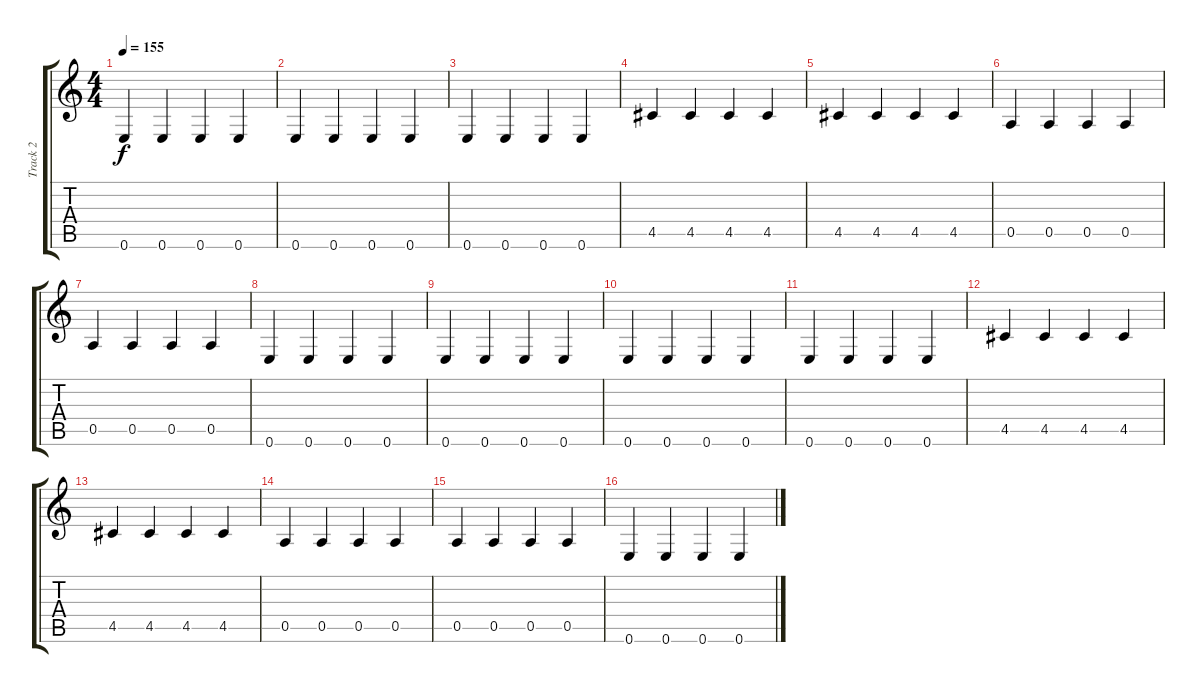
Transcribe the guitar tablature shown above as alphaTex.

\track ("Track 2" "Track 2") {instrument electricbassfinger}
\staff {score tabs}
\tuning (E4 B3 G3 D3 A2 E2) {hide}
\ts (4 4)
\tempo 155
\clef g2
\ks c
0.6.4{dy f} 0.6.4 0.6.4 0.6.4 |
0.6.4 0.6.4 0.6.4 0.6.4 |
0.6.4 0.6.4 0.6.4 0.6.4 |
4.5.4 4.5.4 4.5.4 4.5.4 |
4.5.4 4.5.4 4.5.4 4.5.4 |
0.5.4 0.5.4 0.5.4 0.5.4 |
0.5.4 0.5.4 0.5.4 0.5.4 |
0.6.4 0.6.4 0.6.4 0.6.4 |
0.6.4 0.6.4 0.6.4 0.6.4 |
0.6.4 0.6.4 0.6.4 0.6.4 |
0.6.4 0.6.4 0.6.4 0.6.4 |
4.5.4 4.5.4 4.5.4 4.5.4 |
4.5.4 4.5.4 4.5.4 4.5.4 |
0.5.4 0.5.4 0.5.4 0.5.4 |
0.5.4 0.5.4 0.5.4 0.5.4 |
0.6.4 0.6.4 0.6.4 0.6.4
